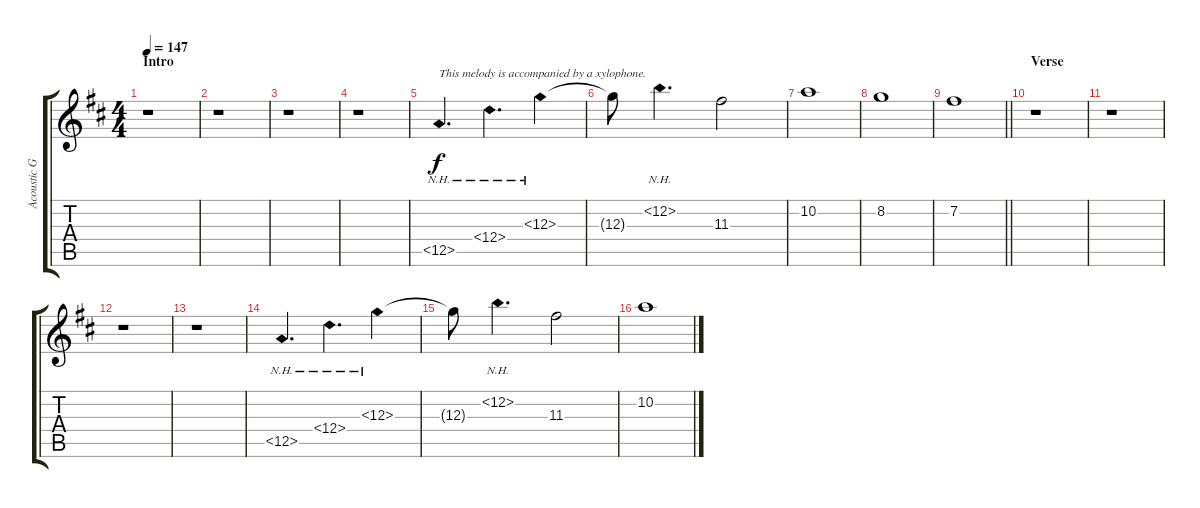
\track ("Acoustic Guitar" "Acoustic G") {instrument acousticguitarsteel}
\staff {score tabs}
\tuning (E4 B3 G3 D3 A2 E2) {hide}
\ts (4 4)
\section ("" "Intro")
\tempo 147
\clef g2
\ks d
r.1{dy f instrument acousticguitarsteel} |
r.1 |
r.1 |
r.1 |
12.5{nh}.4{d txt "This melody is accompanied by a xylophone."} 12.4{nh}.4{d} 12.3{nh}.4 |
12.3{t}.8 12.2{nh}.4{d} 11.3.2 |
10.2.1 |
8.2.1 |
\barLineRight lightlight
7.2.1 |
\section ("" "Verse")
r.1 |
r.1 |
r.1 |
r.1 |
12.5{nh}.4{d} 12.4{nh}.4{d} 12.3{nh}.4 |
12.3{t}.8 12.2{nh}.4{d} 11.3.2 |
10.2.1
